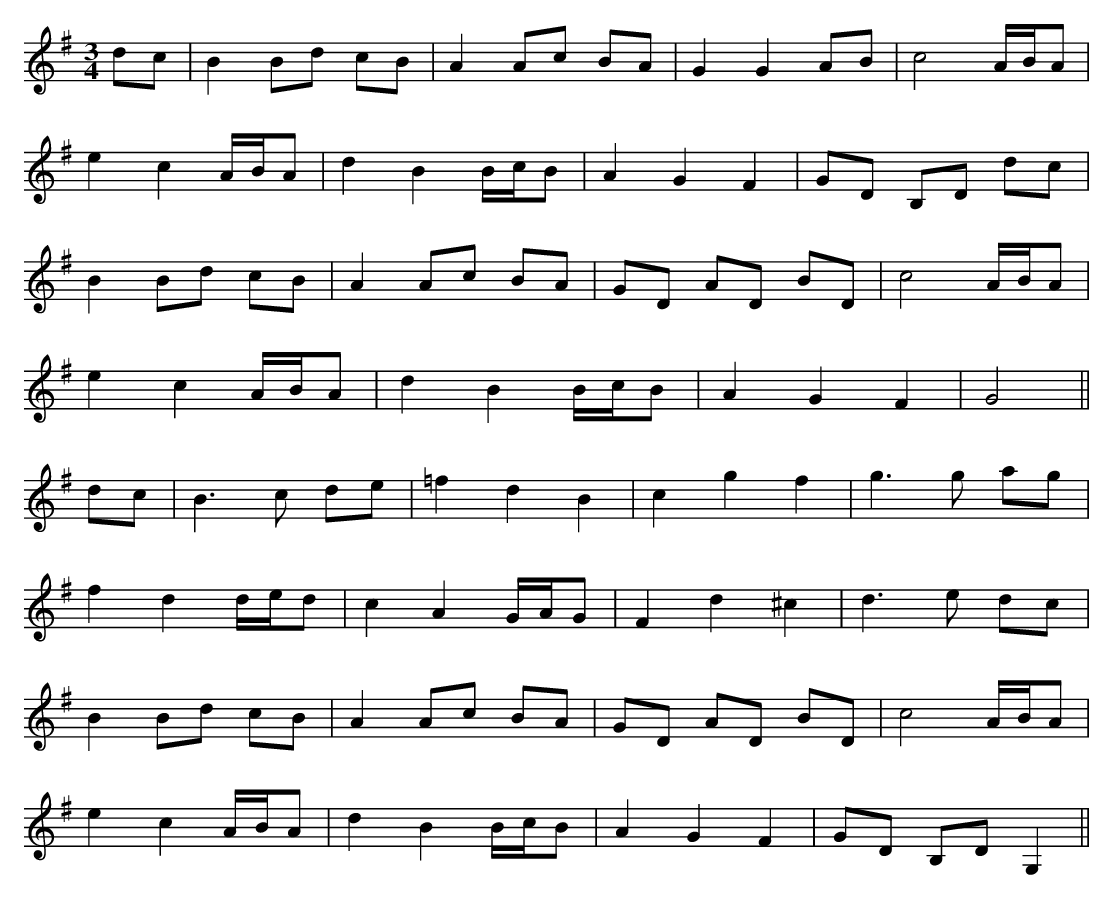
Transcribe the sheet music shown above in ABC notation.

X:1
M:3/4
K:G
dc|B2 Bd cB|A2 Ac BA|G2 G2 AB|c4 A/B/A|
e2 c2 A/B/A|d2 B2 B/c/B|A2 G2 F2|GD B,D dc|
B2 Bd cB|A2 Ac BA|GD AD BD|c4 A/B/A|
e2 c2 A/B/A|d2 B2 B/c/B|A2 G2 F2|G4||
dc|B3 c de|=f2 d2 B2|c2 g2 f2|g3 g ag|
f2 d2 d/e/d|c2 A2 G/A/G|F2 d2 ^c2|d3 e dc|
B2 Bd cB|A2 Ac BA|GD AD BD|c4 A/B/A|
e2 c2 A/B/A|d2 B2 B/c/B|A2 G2 F2|GD B,D G,2||
